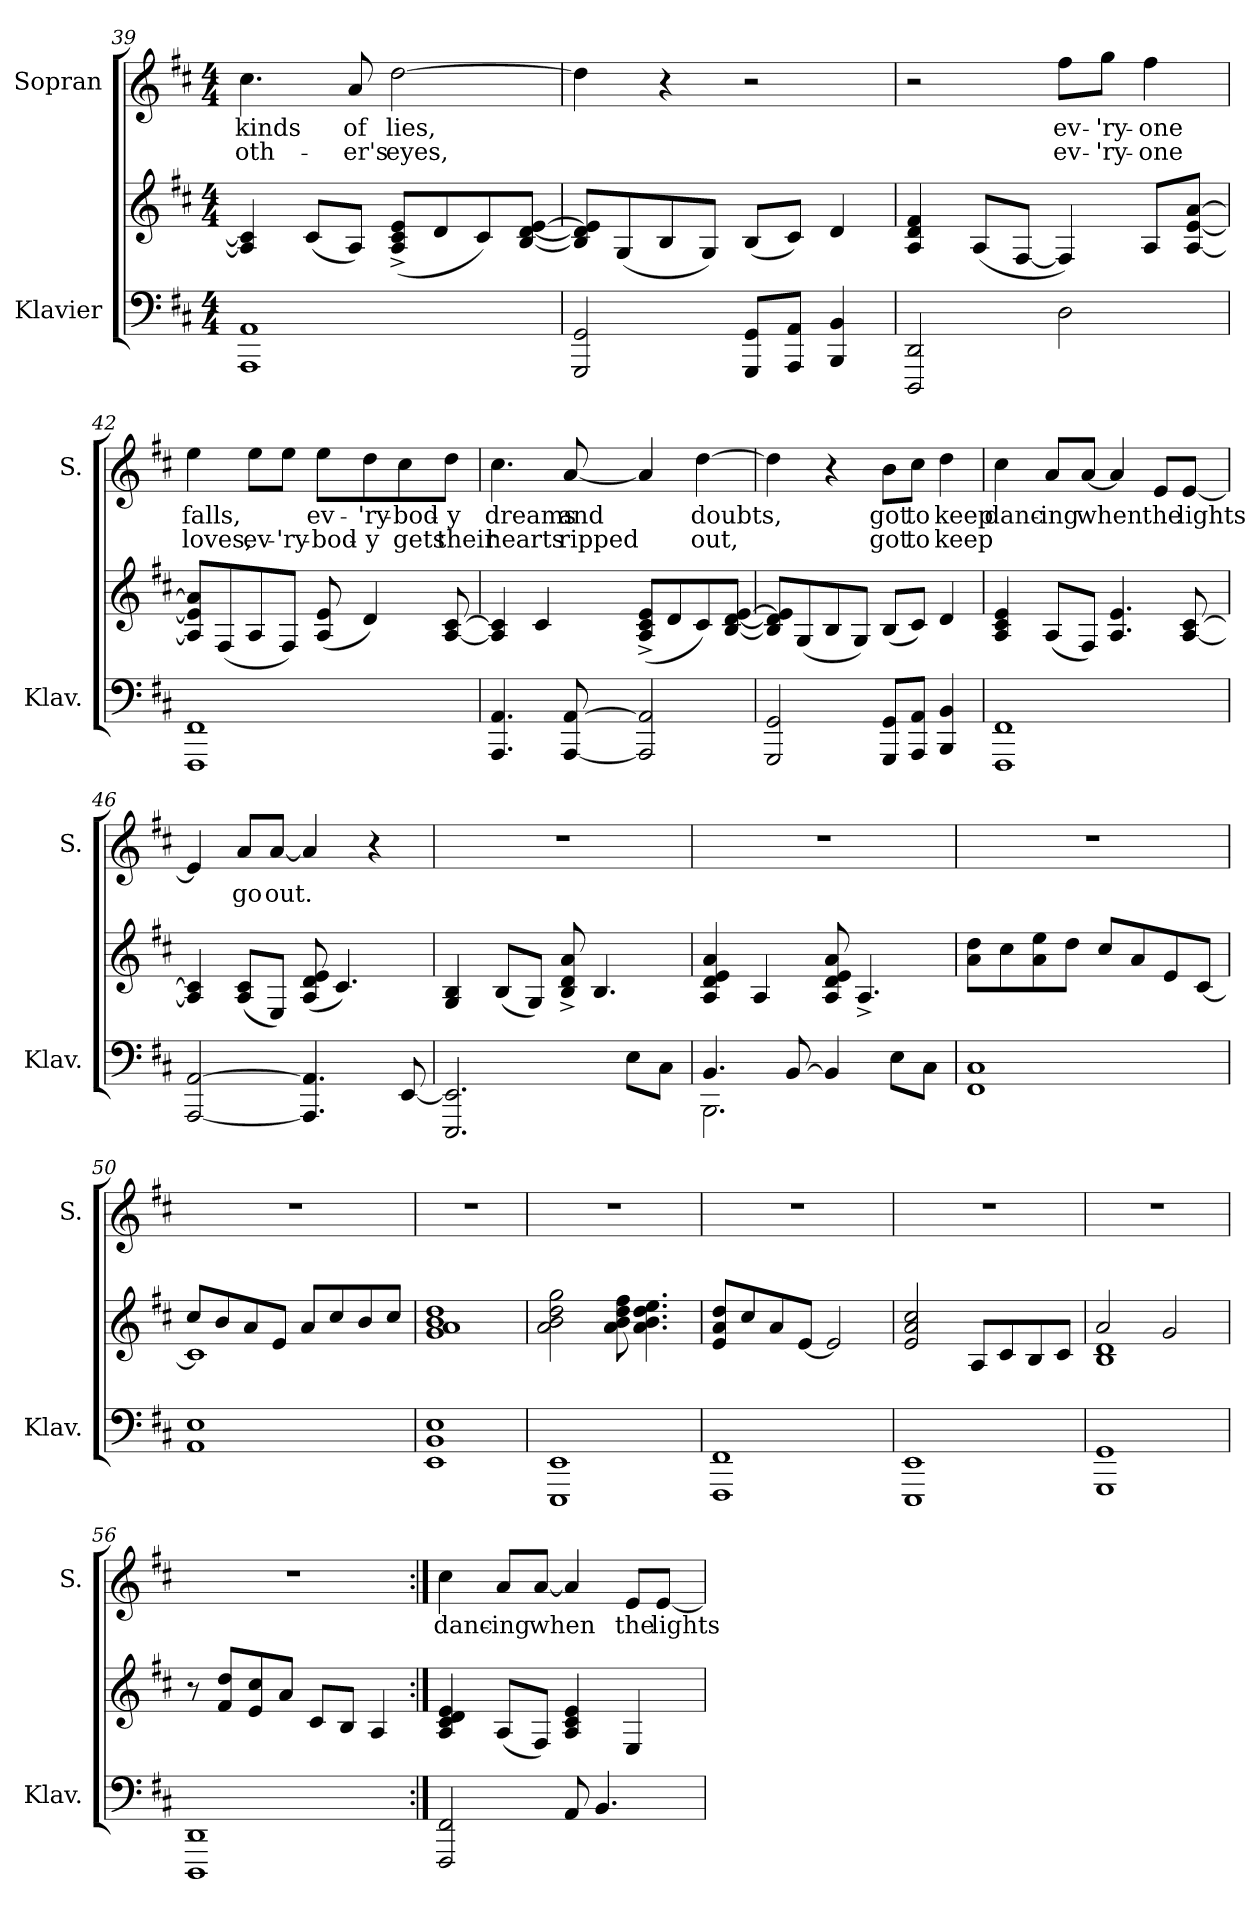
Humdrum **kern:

**kern	**kern	**kern	**text	**text
*part2	*part2	*part1	*part1	*part1
*staff3	*staff2	*staff1	*staff1	*staff1
*I"Klavier	*	*I"Sopran	*	*
*I'Klav.	*	*I'S.	*	*
!!LO:LB:g=z
*clefF4	*clefG2	*clefG2	*	*
*k[f#c#]	*k[f#c#]	*k[f#c#]	*	*
*M4/4	*M4/4	*M4/4	*	*
=39	=39	=39	=39	=39
!	!	!	!LO:LY:b	!LO:LY:b
1AAA 1AA	4A/] 4c#/]	4.cc#\	kinds	oth-
.	(<8c#/L	.	.	.
!	!	!	!LO:LY:b	!LO:LY:b
.	8A/J)	8a/	of	-er's
!	!	!	!LO:LY:b	!LO:LY:b
.	(<8A/^ 8c#/^ 8e/^L	[2dd\	lies,	eyes,
.	8d/	.	.	.
.	8c#/)	.	.	.
.	[8B/ [8d/ [8e/J	.	.	.
=40	=40	=40	=40	=40
2GGG/ 2GG/	8B/] 8d/] 8e/]L	4dd\]	.	.
.	(<8G/	.	.	.
.	8B/	4r	.	.
.	8G/J)	.	.	.
8GGG/ 8GG/L	(<8B/L	2r	.	.
8AAA/ 8AA/J	8c#/J)	.	.	.
4BBB/ 4BB/	4d/	.	.	.
=41	=41	=41	=41	=41
2DDD/ 2DD/	4A/ 4d/ 4f#/	2r	.	.
.	(<8A/L	.	.	.
.	[8F#/J	.	.	.
!	!	!	!LO:LY:b	!LO:LY:b
2D\	4F#/])	8ff#\L	ev-	ev-
!	!	!	!LO:LY:b	!LO:LY:b
.	.	8gg\J	-'ry-	-'ry-
!	!	!	!LO:LY:b	!LO:LY:b
.	8A/L	4ff#\	-one	-one
.	[8A/ [8e/ [8a/J	.	.	.
!!LO:PB:g=z
=42	=42	=42	=42	=42
!	!	!	!LO:LY:b	!LO:LY:b
1FFF# 1FF#	8A/] 8e/] 8a/]L	4ee\	falls,	loves,
.	(<8F#/	.	.	.
!	!	!	!	!LO:LY:b
.	8A/	8ee!\L	.	ev-
!	!	!	!	!LO:LY:b
.	8F#/J)	8ee!\J	.	-'ry-
!	!	!	!LO:LY:b	!LO:LY:b
.	(<8A/ 8e/	8ee\L	ev-	-bod-
!	!	!	!LO:LY:b	!LO:LY:b
.	4d/)	8dd\	-'ry-	-y
!	!	!	!LO:LY:b	!LO:LY:b
.	.	8cc#\	-bod-	gets
!	!	!	!LO:LY:b	!LO:LY:b
.	[8A/ [8c#/	8dd\J	-y	their
=43	=43	=43	=43	=43
!	!	!	!LO:LY:b	!LO:LY:b
4.AAA/ 4.AA/	4A/] 4c#/]	4.cc#\	dreams	hearts
.	4c#/	.	.	.
!	!	!	!LO:LY:b	!LO:LY:b
[8AAA/ [8AA/	.	[8a/	and	ripped
2AAA/] 2AA/]	(<8A/^ 8c#/^ 8e/^L	4a/]	.	.
.	8d/	.	.	.
!	!	!	!LO:LY:b	!LO:LY:b
.	8c#/)	[4dd\	doubts,	out,
.	[8B/ [8d/ [8e/J	.	.	.
=44	=44	=44	=44	=44
2GGG/ 2GG/	8B/] 8d/] 8e/]L	4dd\]	.	.
.	(<8G/	.	.	.
.	8B/	4r	.	.
.	8G/J)	.	.	.
!	!	!	!LO:LY:b	!LO:LY:b
8GGG/ 8GG/L	(<8B/L	8b\L	got	got
!	!	!	!LO:LY:b	!LO:LY:b
8AAA/ 8AA/J	8c#/J)	8cc#\J	to	to
!	!	!	!LO:LY:b	!LO:LY:b
4BBB/ 4BB/	4d/	4dd\	keep	keep
!!LO:LB:g=z
=45	=45	=45	=45	=45
!	!	!	!LO:LY:b	!
1FFF# 1FF#	4A/ 4c#/ 4e/	4cc#\	danc-	.
!	!	!	!LO:LY:b	!
.	(<8A/L	8a/L	-ing	.
!	!	!	!LO:LY:b	!
.	8F#/J)	[8a/J	when	.
.	4.A/ 4.e/	4a/]	.	.
!	!	!	!LO:LY:b	!
.	.	8e/L	the	.
!	!	!	!LO:LY:b	!
.	[8A/ [8c#/	[8e/J	lights	.
=46	=46	=46	=46	=46
[2AAA/ [2AA/	4A/] 4c#/]	4e/]	.	.
!	!	!	!LO:LY:b	!
.	(<8A/ 8c#/L	8a/L	go	.
!	!	!	!LO:LY:b	!
.	8E/J)	[8a/J	out.	.
4.AAA/] 4.AA/]	(<8A/ 8d/ 8e/	4a/]	.	.
.	4.c#/)	.	.	.
.	.	4r	.	.
[8EE/	.	.	.	.
=47	=47	=47	=47	=47
2.EEE/ 2.EE/]	4G/ 4B/	1r	.	.
.	(<8B/L	.	.	.
.	8G/J)	.	.	.
.	8B/^ 8d/^ 8a/^	.	.	.
.	4.B/	.	.	.
8E\L	.	.	.	.
8C#\J	.	.	.	.
=48	=48	=48	=48	=48
*^	*	*	*	*
4.BB/	2.BBB\	4A/ 4d/ 4e/ 4a/	1r	.	.
.	.	4A/	.	.	.
[8BB/	.	.	.	.	.
4BB/]	.	8A/ 8d/ 8e/ 8a/	.	.	.
.	.	4.A^/	.	.	.
8E\L	4ryy	.	.	.	.
8C#\J	.	.	.	.	.
*v	*v	*	*	*	*
!!LO:LB:g=z
=49	=49	=49	=49	=49
1FF# 1C#	8a\ 8dd\L	1r	.	.
.	8cc#\	.	.	.
.	8a\ 8ee\	.	.	.
.	8dd\J	.	.	.
.	8cc#/L	.	.	.
.	8a/	.	.	.
.	8e/	.	.	.
.	[8c#/J	.	.	.
=50	=50	=50	=50	=50
*	*^	*	*	*
1AA 1E	1c#]	8cc#/L	1r	.	.
.	.	8b/	.	.	.
.	.	8a/	.	.	.
.	.	8e/J	.	.	.
.	.	8a/L	.	.	.
.	.	8cc#/	.	.	.
.	.	8b/	.	.	.
.	.	8cc#/J	.	.	.
*	*v	*v	*	*	*
=51	=51	=51	=51	=51
1EE 1BB 1E	1g 1a 1b 1dd	1r	.	.
=52	=52	=52	=52	=52
1EEE 1EE	2a\ 2b\ 2dd\ 2gg\	1r	.	.
.	8a\ 8b\ 8dd\ 8ff#\	.	.	.
.	4.a\ 4.b\ 4.dd\ 4.ee\	.	.	.
=53	=53	=53	=53	=53
1FFF# 1FF#	8e/ 8a/ 8dd/L	1r	.	.
.	8cc#/	.	.	.
.	8a/	.	.	.
.	[8e/J	.	.	.
.	2e/]	.	.	.
=54	=54	=54	=54	=54
1EEE 1EE	2e/ 2a/ 2cc#/	1r	.	.
.	8A/L	.	.	.
.	8c#/	.	.	.
.	8B/	.	.	.
.	8c#/J	.	.	.
=55	=55	=55	=55	=55
*	*^	*	*	*
1GGG 1GG	2a/	1B 1d	1r	.	.
.	2g/	.	.	.	.
*	*v	*v	*	*	*
!!LO:PB:g=z
=56	=56	=56	=56	=56
1DDD 1DD	8r	1r	.	.
.	8f#/ 8dd/L	.	.	.
.	8e/ 8cc#/	.	.	.
.	8a/J	.	.	.
.	8c#/L	.	.	.
.	8B/J	.	.	.
.	4A/	.	.	.
=57:|!	=57:|!	=57:|!	=57:|!	=57:|!
!	!	!	!LO:LY:b	!
2FFF#/ 2FF#/	4A/ 4c#/ 4d/ 4e/	4cc#\	danc-	.
!	!	!	!LO:LY:b	!
.	(<8A/L	8a/L	-ing	.
!	!	!	!LO:LY:b	!
.	8F#/J)	[8a/J	when	.
8AA/	4A/ 4c#/ 4e/	4a/]	.	.
4.BB/	.	.	.	.
!	!	!	!LO:LY:b	!
.	4E/	8e/L	the	.
!	!	!	!LO:LY:b	!
.	.	[8e/J	lights	.
=	=	=	=	=
*-	*-	*-	*-	*-
